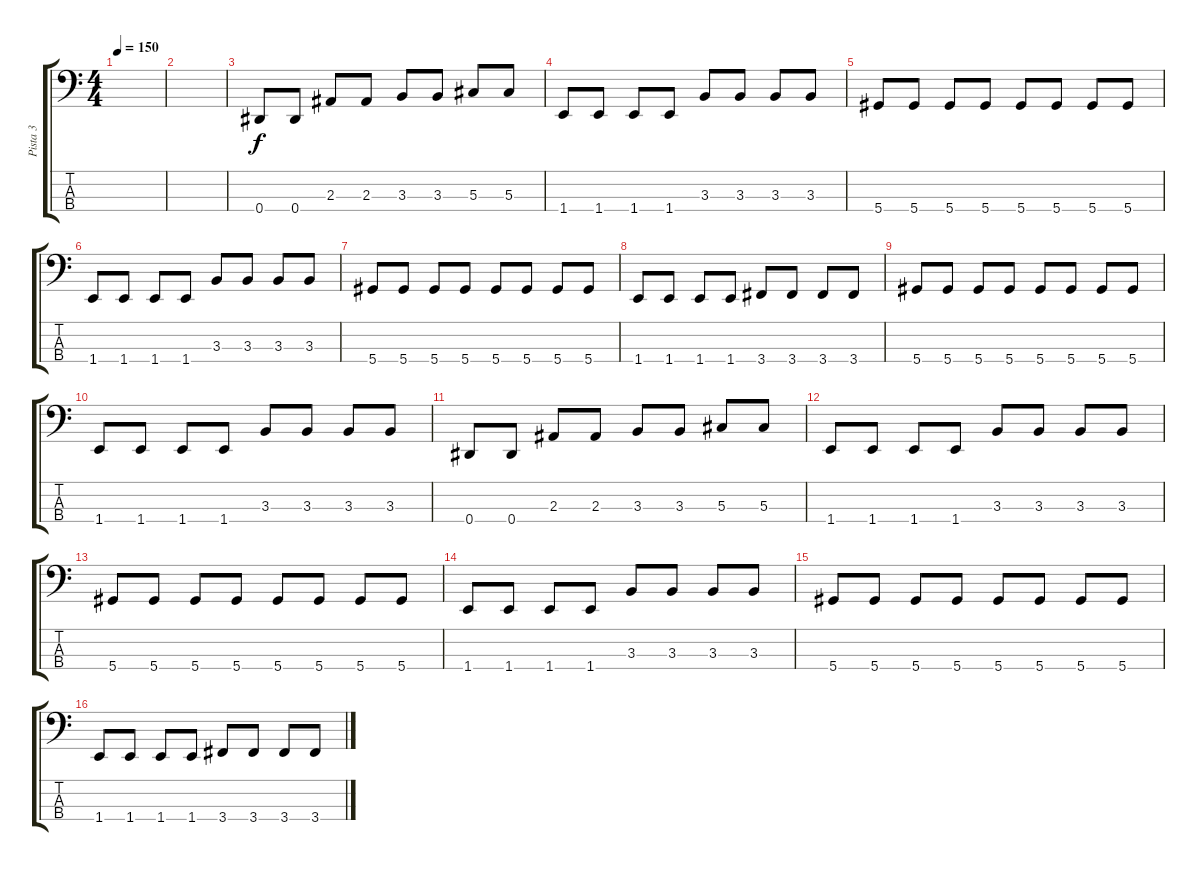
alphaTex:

\track ("Pista 3" "Pista 3") {instrument electricbassfinger}
\staff {score tabs}
\tuning (Gb2 Db2 Ab1 Eb1) {hide}
\ts (4 4)
\tempo 150
\clef f4
\ks c
|
|
0.4.8 0.4.8 2.3.8 2.3.8 3.3.8 3.3.8 5.3.8 5.3.8 |
1.4.8 1.4.8 1.4.8 1.4.8 3.3.8 3.3.8 3.3.8 3.3.8 |
5.4.8 5.4.8 5.4.8 5.4.8 5.4.8 5.4.8 5.4.8 5.4.8 |
1.4.8 1.4.8 1.4.8 1.4.8 3.3.8 3.3.8 3.3.8 3.3.8 |
5.4.8 5.4.8 5.4.8 5.4.8 5.4.8 5.4.8 5.4.8 5.4.8 |
1.4.8 1.4.8 1.4.8 1.4.8 3.4.8 3.4.8 3.4.8 3.4.8 |
5.4.8 5.4.8 5.4.8 5.4.8 5.4.8 5.4.8 5.4.8 5.4.8 |
1.4.8 1.4.8 1.4.8 1.4.8 3.3.8 3.3.8 3.3.8 3.3.8 |
0.4.8 0.4.8 2.3.8 2.3.8 3.3.8 3.3.8 5.3.8 5.3.8 |
1.4.8 1.4.8 1.4.8 1.4.8 3.3.8 3.3.8 3.3.8 3.3.8 |
5.4.8 5.4.8 5.4.8 5.4.8 5.4.8 5.4.8 5.4.8 5.4.8 |
1.4.8 1.4.8 1.4.8 1.4.8 3.3.8 3.3.8 3.3.8 3.3.8 |
5.4.8 5.4.8 5.4.8 5.4.8 5.4.8 5.4.8 5.4.8 5.4.8 |
1.4.8 1.4.8 1.4.8 1.4.8 3.4.8 3.4.8 3.4.8 3.4.8
